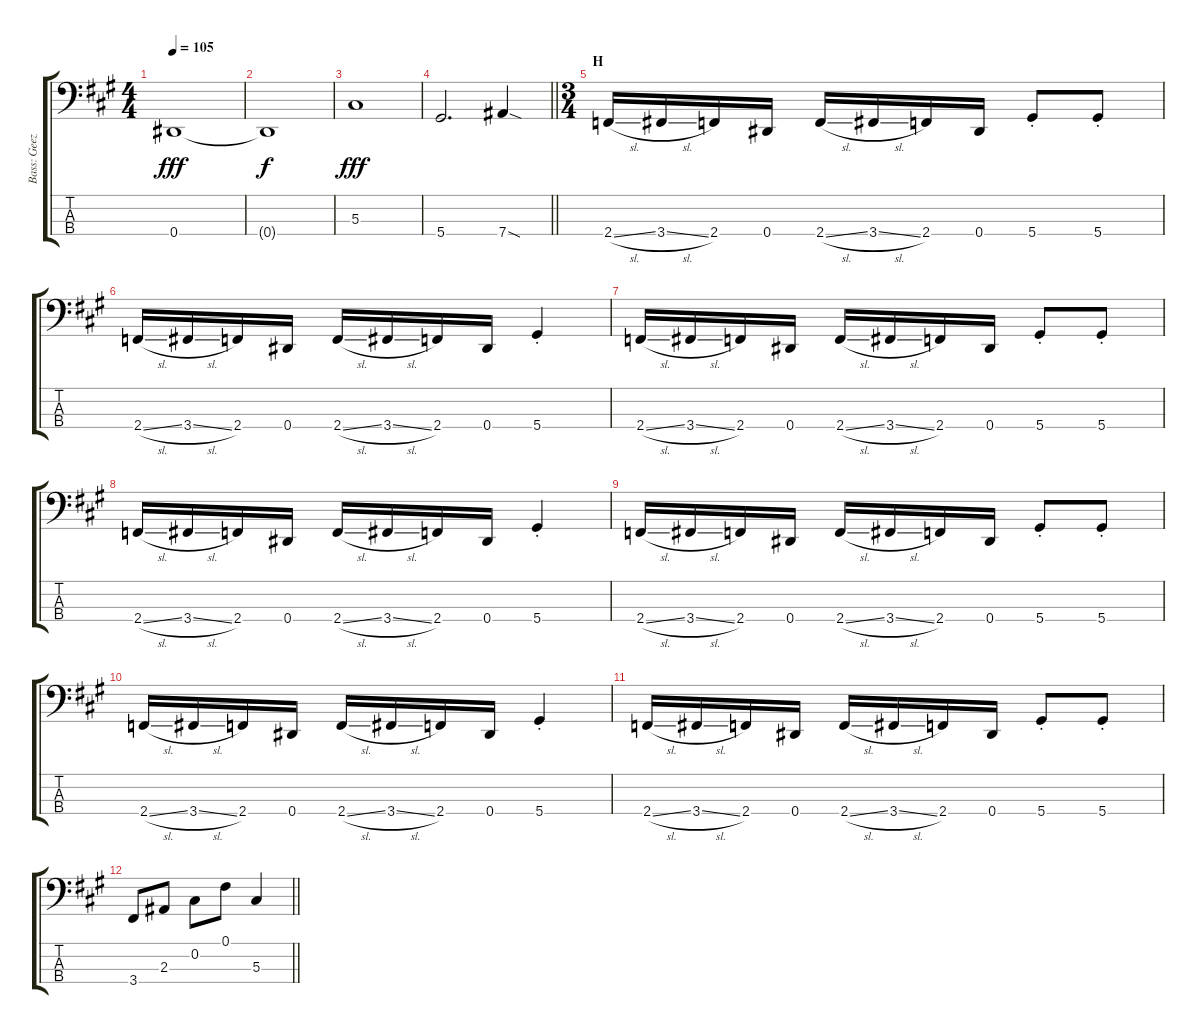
\track ("Bass: Geezer" "Bass: Geez") {instrument electricbassfinger}
\staff {score tabs}
\tuning (Gb2 Db2 Ab1 Eb1) {hide}
\ts (4 4)
\tempo 105
\clef f4
\ks a
0.4.1{dy fff} |
0.4{t}.1{dy f} |
5.3.1{dy fff} |
\barLineRight lightlight
5.4.2{d} 7.4{sod}.4 |
\ts (3 4)
\section ("" "H")
2.4{sl}.16 3.4{sl}.16 2.4.16 0.4.16 2.4{sl}.16 3.4{sl}.16 2.4.16 0.4.16 5.4{st}.8 5.4{st}.8 |
2.4{sl}.16 3.4{sl}.16 2.4.16 0.4.16 2.4{sl}.16 3.4{sl}.16 2.4.16 0.4.16 5.4{st}.4 |
2.4{sl}.16 3.4{sl}.16 2.4.16 0.4.16 2.4{sl}.16 3.4{sl}.16 2.4.16 0.4.16 5.4{st}.8 5.4{st}.8 |
2.4{sl}.16 3.4{sl}.16 2.4.16 0.4.16 2.4{sl}.16 3.4{sl}.16 2.4.16 0.4.16 5.4{st}.4 |
2.4{sl}.16 3.4{sl}.16 2.4.16 0.4.16 2.4{sl}.16 3.4{sl}.16 2.4.16 0.4.16 5.4{st}.8 5.4{st}.8 |
2.4{sl}.16 3.4{sl}.16 2.4.16 0.4.16 2.4{sl}.16 3.4{sl}.16 2.4.16 0.4.16 5.4{st}.4 |
2.4{sl}.16 3.4{sl}.16 2.4.16 0.4.16 2.4{sl}.16 3.4{sl}.16 2.4.16 0.4.16 5.4{st}.8 5.4{st}.8 |
\barLineRight lightlight
3.4.8 2.3.8 0.2.8 0.1.8 5.3.4
